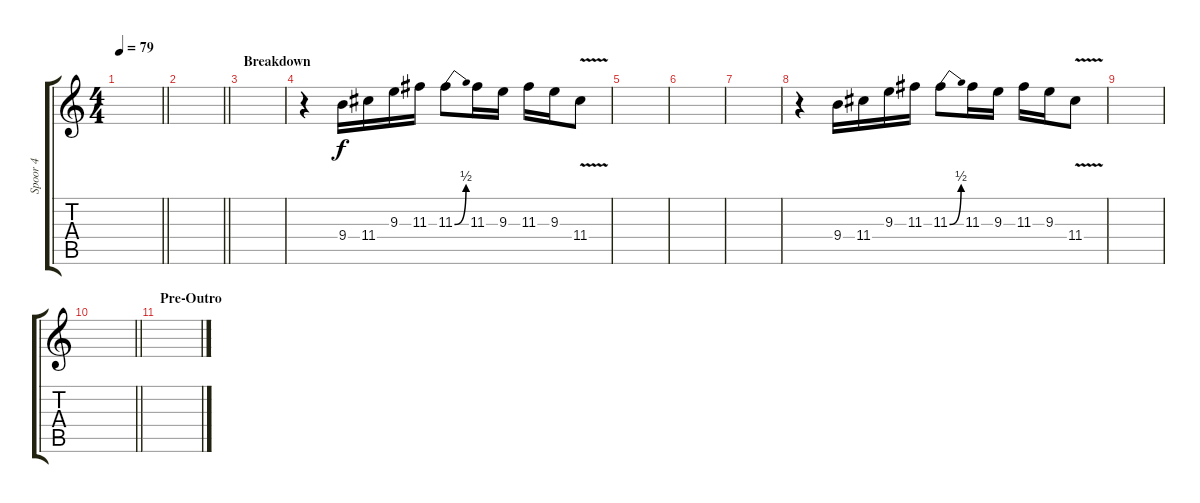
\track ("Spoor 4" "Spoor 4") {instrument overdrivenguitar}
\staff {score tabs}
\tuning (E4 B3 G3 D3 A2 E2) {hide}
\ts (4 4)
\tempo 79
\clef g2
\barLineRight lightlight
\ks c
|
\barLineRight lightlight
|
\section ("" "Breakdown")
|
r.4 9.4.16 11.4.16 9.3.16 11.3.16 11.3{be (bend 0 0 60 2)}.8 11.3.16 9.3.16 11.3.16 9.3.16 11.4{v}.8 |
|
|
|
r.4 9.4.16 11.4.16 9.3.16 11.3.16 11.3{be (bend 0 0 60 2)}.8 11.3.16 9.3.16 11.3.16 9.3.16 11.4{v}.8 |
|
\barLineRight lightlight
|
\section ("" "Pre-Outro")
